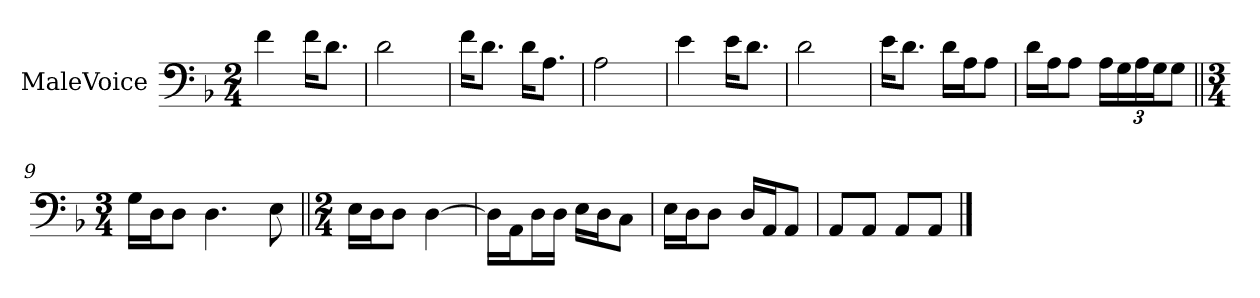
**kern
*part1
*staff1
*I"MaleVoice
*clefF4
*k[b-]
*M2/4
*MM80
=1
4f
16f\KL
8.d\J
=2
2d
=3
16f\KL
8.d\J
16d\KL
8.A\J
=4
2A
=5
4e
16e\KL
8.d\J
=6
2d
=7
16e\KL
8.d\J
16d\LL
16A\J
8A\J
=8
16d\LL
16A\J
8A\J
24A\LL
24G\
24A\J
24G\K
12G\J
=9||
*M3/4
16G\LL
16D\J
8D\J
4.D
8E
=10||
*M2/4
16E\LL
16D\J
8D\J
[4D
=11
16D\LL]
16AA\J
16D\L
16D\JJ
16E\LL
16D\J
8C\J
=12
16E\LL
16D\J
8D\J
16D/LL
16AA/J
8AA/J
=13
8AA/L
8AA/J
8AA/L
8AA/J
==
*-
